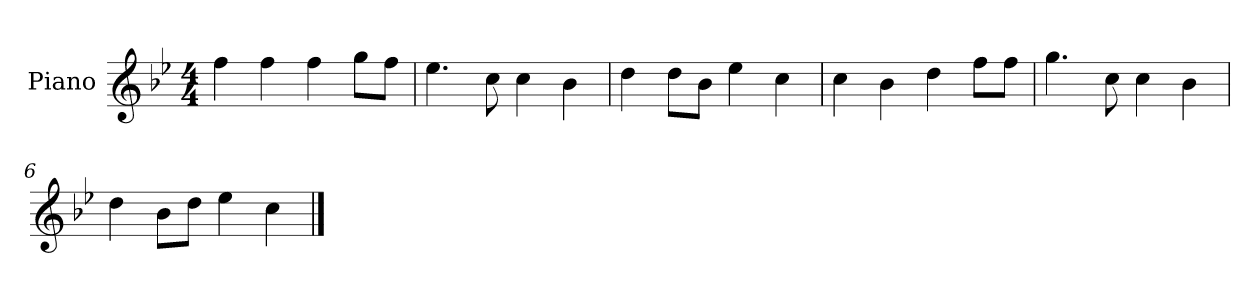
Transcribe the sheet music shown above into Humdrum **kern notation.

**kern
*part1
*staff1
*I"Piano
*I'P-no
*clefG2
*k[b-e-]
*M4/4
*MM90
=1
4ff\
4ff\
4ff\
8gg\L
8ff\J
=2
4.ee-\
8cc\
4cc\
4b-\
=3
4dd\
8dd\L
8b-\J
4ee-\
4cc\
=4
4cc\
4b-\
4dd\
8ff\L
8ff\J
=5
4.gg\
8cc\
4cc\
4b-\
=6
4dd\
8b-\L
8dd\J
4ee-\
4cc\
==
*-
